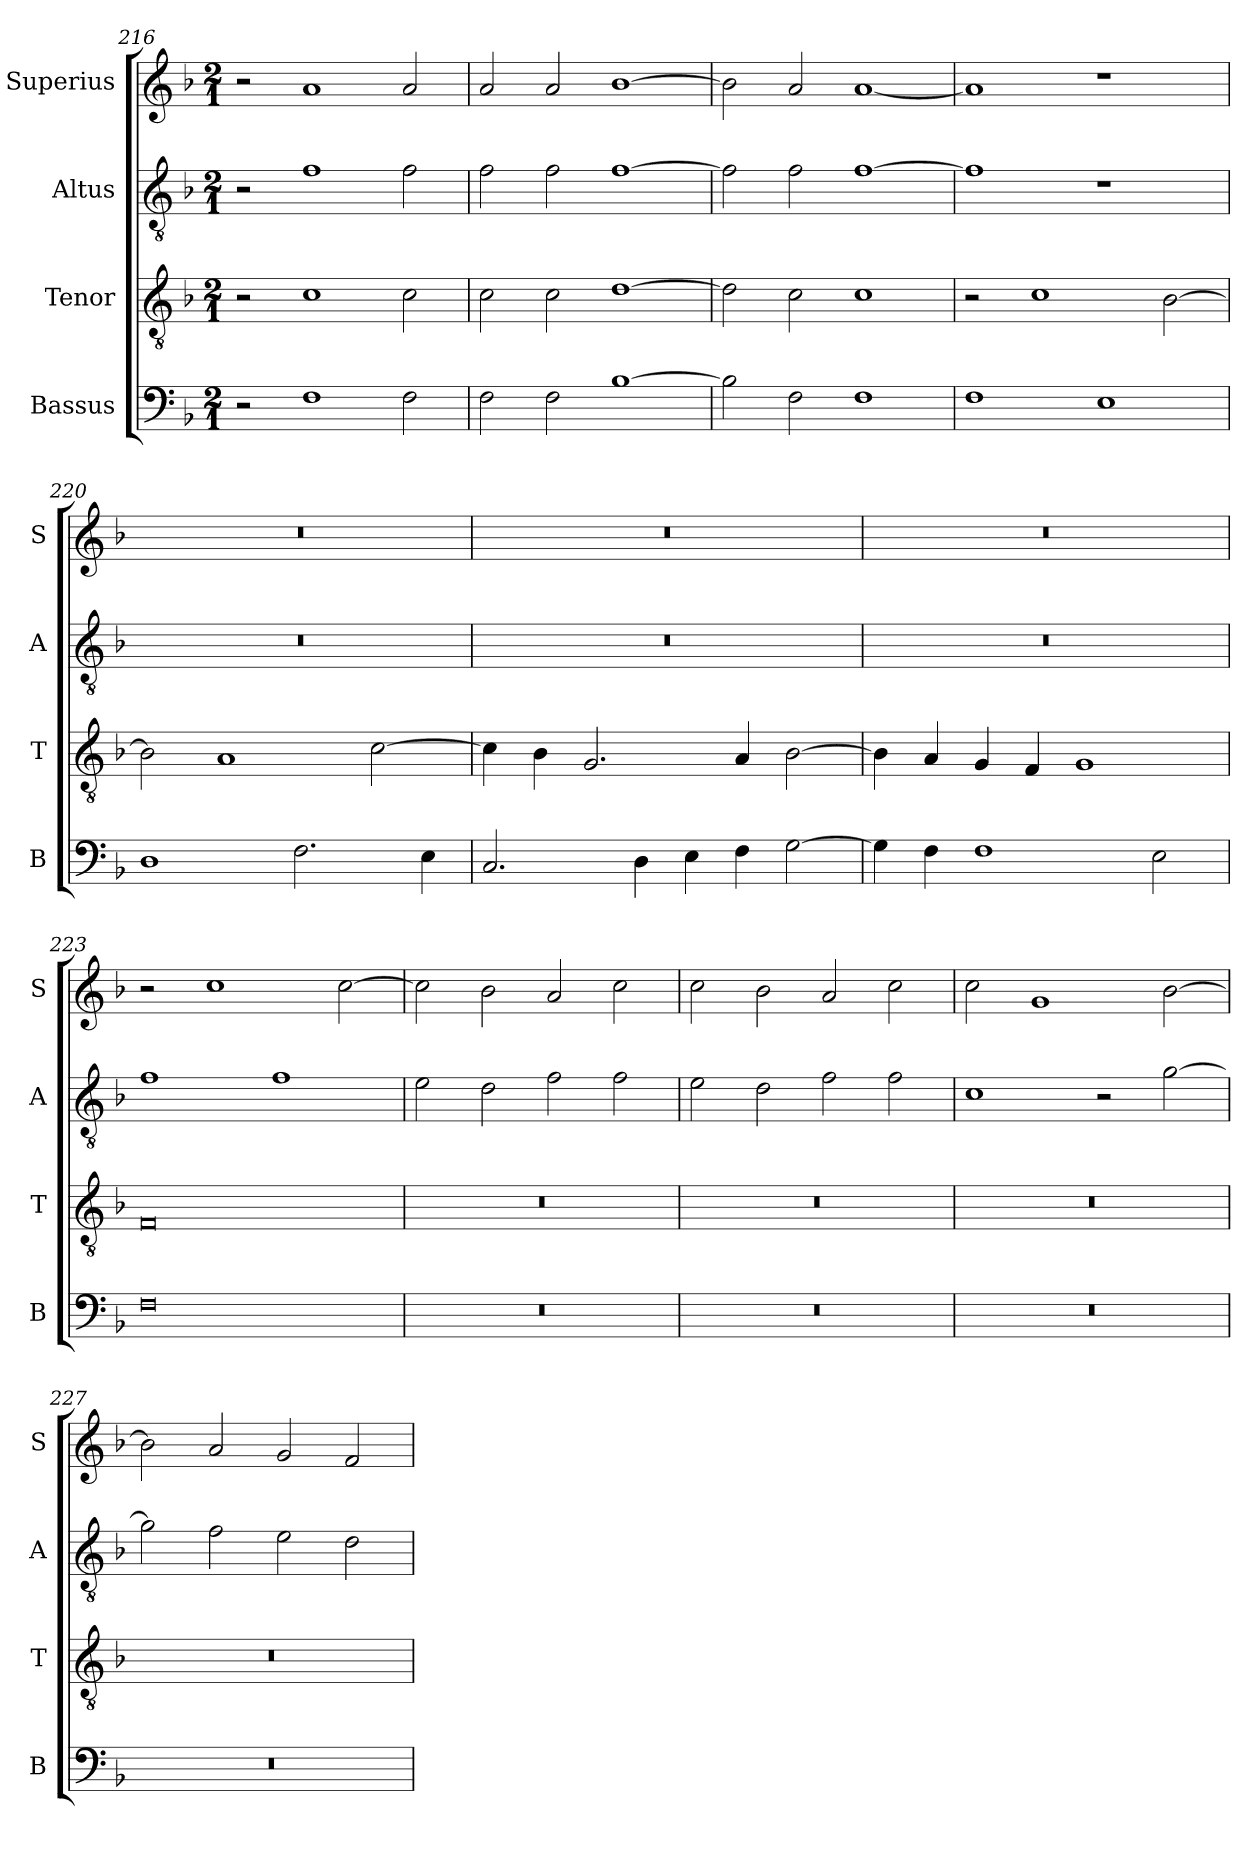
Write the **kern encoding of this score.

**kern	**kern	**kern	**kern
*part4	*part3	*part2	*part1
*staff4	*staff3	*staff2	*staff1
*I"Bassus	*I"Tenor	*I"Altus	*I"Superius
*I'B	*I'T	*I'A	*I'S
*clefF4	*clefGv2	*clefGv2	*clefG2
*k[b-]	*k[b-]	*k[b-]	*k[b-]
*F:	*F:	*F:	*F:
*M2/1	*M2/1	*M2/1	*M2/1
=216	=216	=216	=216
2r	2r	2r	2r
1F	1c	1f	1a
2F	2c	2f	2a
=217	=217	=217	=217
2F	2c	2f	2a
2F	2c	2f	2a
[1B-	[1d	[1f	[1b-
=218	=218	=218	=218
2B-]	2d]	2f]	2b-]
2F	2c	2f	2a
1F	1c	[1f	[1a
=219	=219	=219	=219
1F	2r	1f]	1a]
.	1c	.	.
1E	.	1r	1r
.	[2B-	.	.
=220	=220	=220	=220
1D	2B-]	0r	0r
.	1A	.	.
2.F	.	.	.
.	[2c	.	.
4E	.	.	.
=221	=221	=221	=221
2.C	4c]	0r	0r
.	4B-	.	.
.	2.G	.	.
4D	.	.	.
4E	.	.	.
4F	4A	.	.
[2G	[2B-	.	.
=222	=222	=222	=222
4G]	4B-]	0r	0r
4F	4A	.	.
1F	4G	.	.
.	4F	.	.
.	1G	.	.
2E	.	.	.
=223	=223	=223	=223
0F	0F	1f	2r
.	.	.	1cc
.	.	1f	.
.	.	.	[2cc
=224	=224	=224	=224
0r	0r	2e	2cc]
.	.	2d	2b-
.	.	2f	2a
.	.	2f	2cc
=225	=225	=225	=225
0r	0r	2e	2cc
.	.	2d	2b-
.	.	2f	2a
.	.	2f	2cc
=226	=226	=226	=226
0r	0r	1c	2cc
.	.	.	1g
.	.	2r	.
.	.	[2g	[2b-
=227	=227	=227	=227
0r	0r	2g]	2b-]
.	.	2f	2a
.	.	2e	2g
.	.	2d	2f
=	=	=	=
*-	*-	*-	*-
